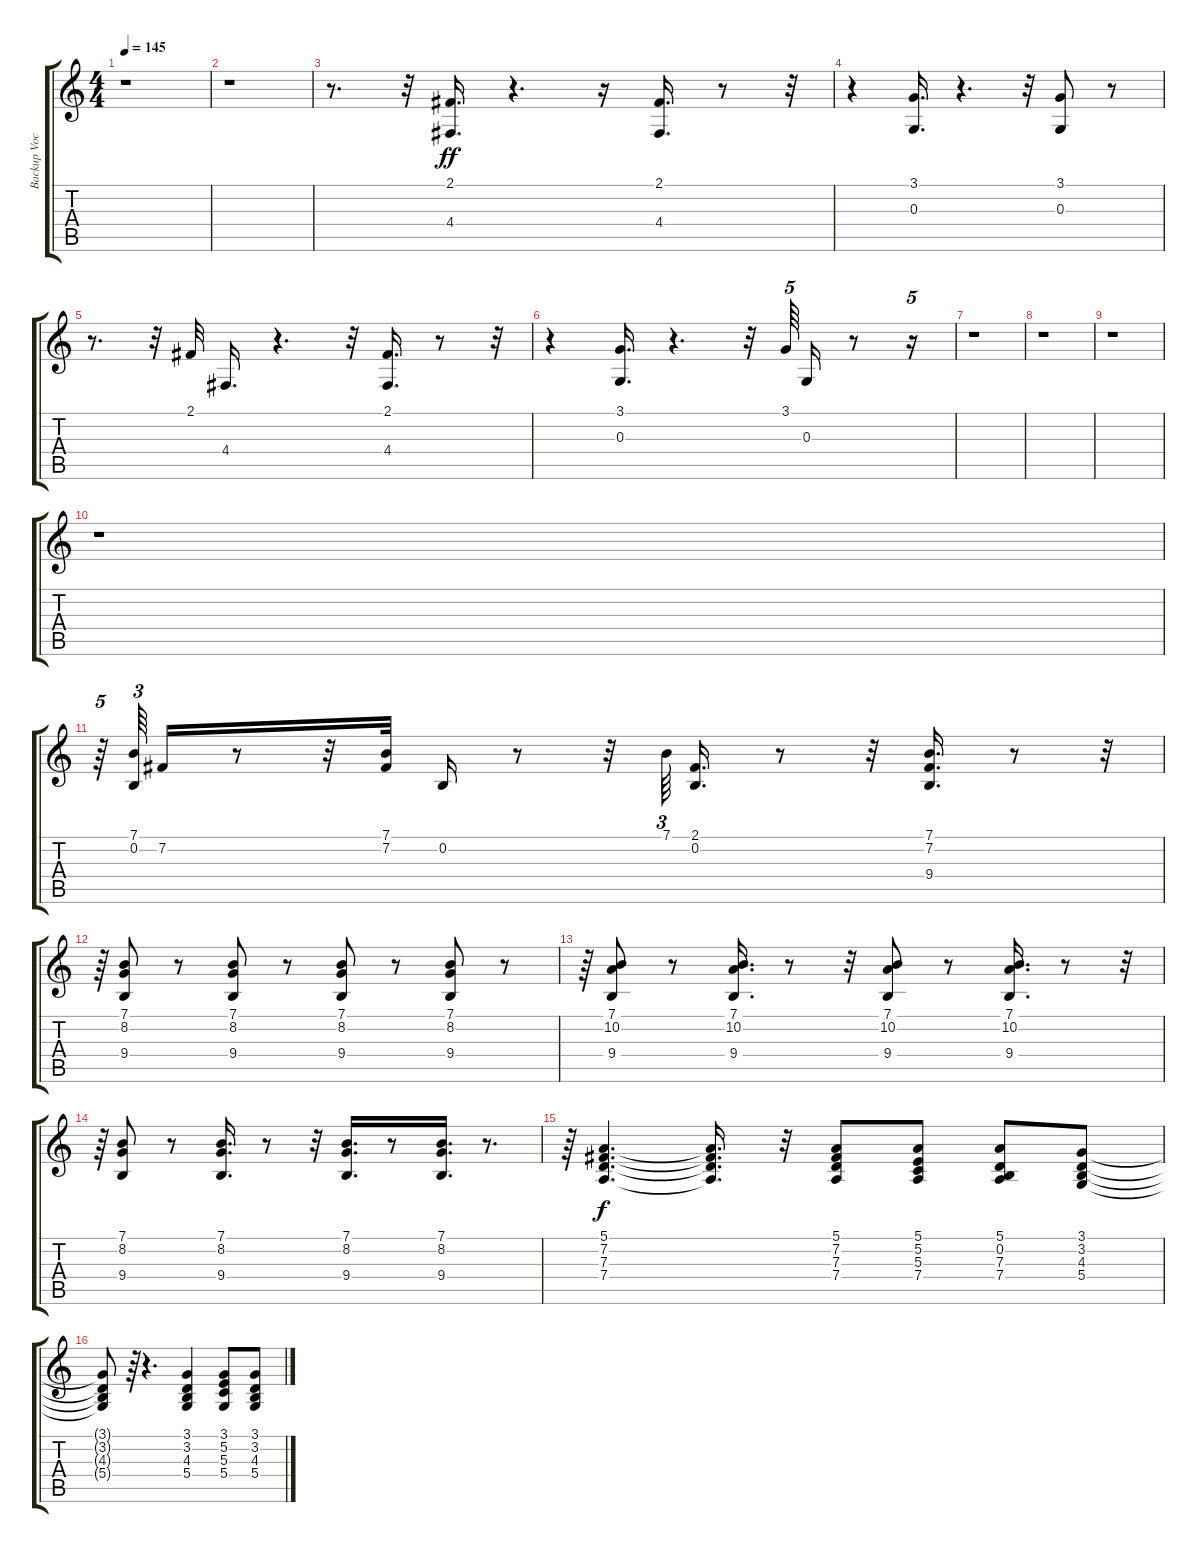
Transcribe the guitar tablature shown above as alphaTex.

\track ("Backup Vocals" "Backup Voc") {instrument choiraahs}
\staff {score tabs}
\tuning (E4 B3 G3 D3 A2 E2) {hide}
\ts (4 4)
\tempo 145
\clef g2
\ks c
r.1{dy ff} |
r.1 |
r.8{d} r.32 (2.1 4.4).16{d} r.4{d} r.16 (2.1 4.4).16{d} r.8 r.32 |
r.4 (3.1 0.3).16{d} r.4{d} r.32 (3.1 0.3).8 r.8 |
r.8{d} r.32 2.1.32 4.4.16{d} r.4{d} r.32 (2.1 4.4).16{d} r.8 r.32 |
r.4 (3.1 0.3).16{d} r.4{d} r.32 3.1.64{tu (5 4)} 0.3.16 r.8 r.16{tu (5 4)} |
r.1 |
r.1 |
r.1 |
r.1 |
r.64{tu (5 4)} (7.1 0.2).64{tu (3 2)} 7.2.16 r.8 r.32 (7.1 7.2).32 0.2.16 r.8 r.32 7.1.64{tu (3 2)} (2.1 0.2).16{d} r.8 r.32 (7.1 7.2 9.4).16{d} r.8 r.32 |
r.64 (7.1 8.2 9.4).8 r.8 (7.1 8.2 9.4).8 r.8 (7.1 8.2 9.4).8 r.8 (7.1 8.2 9.4).8 r.8 |
r.64 (7.1 10.2 9.4).8 r.8 (7.1 10.2 9.4).16{d} r.8 r.32 (7.1 10.2 9.4).8 r.8 (7.1 10.2 9.4).16{d} r.8 r.32 |
r.64 (7.1 8.2 9.4).8 r.8 (7.1 8.2 9.4).16{d} r.8 r.32 (7.1 8.2 9.4).16{d} r.8 (7.1 8.2 9.4).16{d} r.8{d} |
r.64 (5.1 7.2 7.3 7.4).4{d dy f} (5.1{t} 7.2{t} 7.3{t} 7.4{t}).16{d} r.32 (5.1 7.2 7.3 7.4).8 (5.1 5.2 5.3 7.4).8 (5.1 0.2 7.3 7.4).8 (3.1 3.2 4.3 5.4).8 |
(3.1{t} 3.2{t} 4.3{t} 5.4{t}).8 r.64 r.4{d} (3.1 3.2 4.3 5.4).4 (3.1 5.2 5.3 5.4).8 (3.1 3.2 4.3 5.4).8
